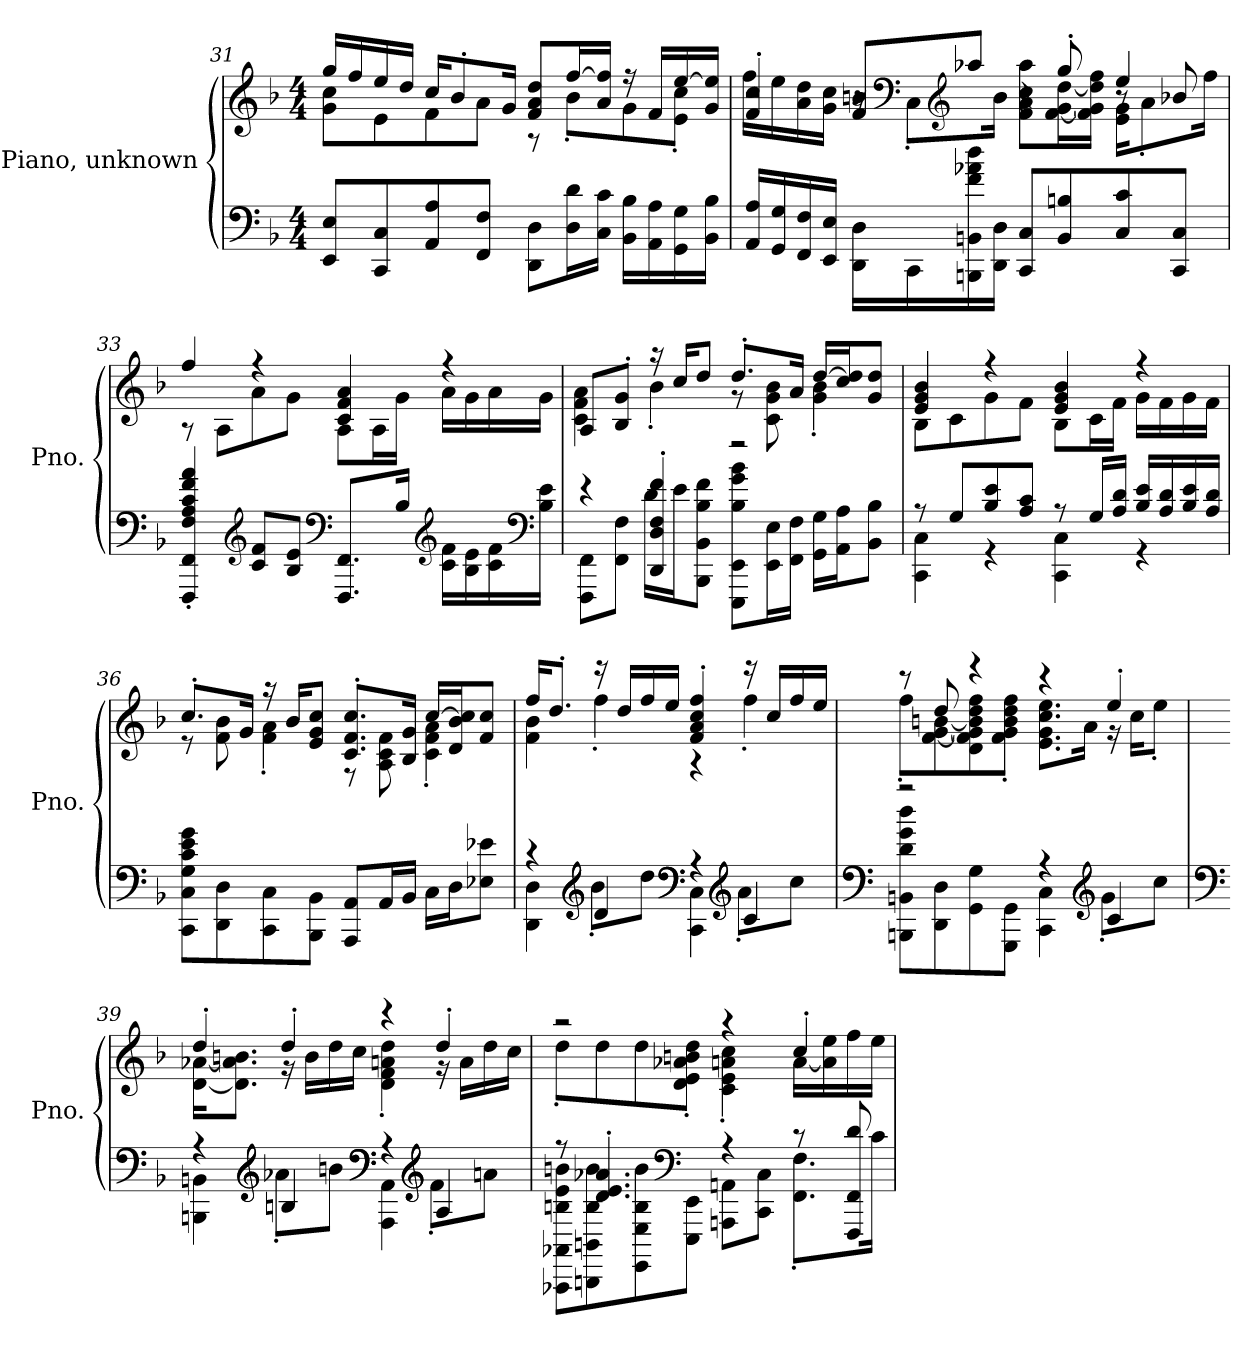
**kern	**kern
*part1	*part1
*staff2	*staff1
*I"Piano, unknown	*
*I'Pno.	*
*clefF4	*clefG2
*k[b-]	*k[b-]
*M4/4	*M4/4
=31	=31
*	*^
8EE/ 8E/L	16gg/LL	8g\ 8cc\L
.	16ff/	.
8CC/ 8C/	16ee/	8e\
.	16dd/JJ	.
8AA/ 8A/	16cc/KL	8f\
.	8b-'/	.
8FF/ 8F/J	.	8a\J
.	16g/Jk	.
8DD\ 8D\L	8f/ 8a/ 8dd/L	8r
16D\ 16d\L	[16ff/L	8b-'\L
16C\ 16c\JJ	16a/ 16ff/]JJ	.
16BB-\ 16B-\LL	16r	8g\
16AA\ 16A\	16f/LL	.
16GG\ 16G\	[16ee/	8e\' 8cc\'J
16BB-\ 16B-\JJ	16g/ 16ee/]JJ	.
!!LO:LB:g=z
=32	=32	=32
*	*	*^
16AA/ 16A/LL	4f/' 4cc/'	16ff\LL	2r
16GG/ 16G/	.	16ee\	.
16FF/ 16F/	.	16a\ 16dd\	.
16EE/ 16E/JJ	.	16g\ 16cc\JJ	.
16DD\ 16D\LL	8f/ 8bn/L	16r	.
*	*clefF4	*	*
16CC\	.	8C'\L	.
*	*clefG2	*	*
16BBBn\ 16BBn\ 16f\ 16a-X\ 16dd\	8aa-X/J	.	.
16DD\ 16D\JJ	.	16b\Jk	.
8CC/ 8C/L	8r	8f\ 8a\ 8cc\ 8aa-\L	4r
8BB/ 8Bn/	8gg'/	[16f\ [16g\ [16dd\L	.
.	.	16f\] 16g\] 16dd\] 16ff\JJ	.
8C/ 8c/	4ee/	16e\ 16g\KL	8r
.	.	8a'\	.
8CC/ 8C/J	.	.	8b-X/
.	.	16ff\Jk	.
*	*	*v	*v
=33	=33	=33
4FFF/' 4FF/' 4F/' 4A/' 4c/' 4f/' 4a/'	4ff/	8r
.	.	8A\L
*clefG2	*	*
8c/ 8f/L	4r	8a\
8B-/ 8e/J	.	8g\J
*clefF4	*	*
8.FFF/ 8.FF/L	4c/ 4f/ 4a/	8A\L
.	.	16A\L
16B-/Jk	.	16g\JJ
*clefG2	*	*
16c\ 16f\LL	4r	16a\LL
16B-\ 16e\	.	16g\
16c\ 16f\	.	16a\
*clefF4	*	*
16B-\ 16e\JJ	.	16g\JJ
!!LO:LB:g=z	!!
=34	=34	=34
*^	*	*
4r	8FFF\ 8FF\L	8A/L	4c\ 4f\ 4a\
.	8FF\ 8F\J	8B-/' 8g/'J	.
4DD/' 4D/' 4F/' 4f/'	16d\LL	16r	4b-'\
.	16e\J	16cc/KL	.
.	8BBB-\ 8BB-\ 8B-\ 8f\J	8dd/J	.
2r	8EEE\ 8EE\ 8B-\ 8g\ 8b-\L	8.dd'/L	8r
.	16EE\ 16E\L	.	8c\ 8g\ 8b-\
.	16FF\ 16F\JJ	16a/Jk	.
.	16GG\ 16G\LL	[16dd/LL	4g\' 4b-\'
.	16AA\ 16A\J	16cc/ 16dd/]J	.
.	8BB-\ 8B-\J	8g/ 8dd/J	.
=35	=35	=35	=35
8r	4CC\ 4C\	4e/ 4g/ 4b-/	8B-\L
8G/L	.	.	8c\
8B-/ 8e/	4r	4r	8g\
8A/ 8c/J	.	.	8f\J
8r	4CC\ 4C\	4e/ 4g/ 4b-/	8B-\L
16G/LL	.	.	16c\L
16A/ 16d/JJ	.	.	16f\JJ
16B-/ 16e/LL	4r	4r	16g\LL
16A/ 16d/	.	.	16f\
16B-/ 16e/	.	.	16g\
16A/ 16d/JJ	.	.	16f\JJ
*v	*v	*	*
=36	=36	=36
8CC\ 8C\ 8G\ 8c\ 8e\ 8g\L	8.cc'/L	8r
8DD\ 8D\	.	8f\ 8b-\
.	16g/Jk	.
8CC\ 8C\	16r	4f\' 4a\'
.	16b-/KL	.
8BBB-\ 8BB-\J	8e/ 8g/ 8cc/J	.
8AAA/ 8AA/L	8.c/' 8.f/' 8.cc/'L	8r
16AA/L	.	8A\ 8c\ 8f\
16BB-/JJ	16B-/ 16g/Jk	.
16C\LL	[16cc/LL	4c\' 4f\' 4a\'
16D\J	16d/ 16b-/ 16cc/]J	.
8E-X\ 8e-X\J	8f/ 8cc/J	.
!!LO:LB:g=z	!!
=37	=37	=37
*^	*	*
4r	4DD\ 4D\	16ff/KL	4f\ 4b-\
.	.	8.dd'/J	.
*clefG2	*	*	*
4d/	8b-'\L	16r	4ff'\
.	.	16dd/LL	.
.	8dd\J	16ff/	.
.	.	16ee/JJ	.
*clefF4	*	*	*
4r	4CC\ 4C\	4f/' 4a/' 4cc/' 4ff/'	4r
*clefG2	*	*	*
4c/	8a'\L	16r	4ff'\
.	.	16cc/LL	.
.	8cc\J	16ff/	.
.	.	16ee/JJ	.
=38	=38	=38	=38
*clefF4	*	*	*
2r	8BBBn\ 8BBn\ 8d\ 8g\ 8dd\L	8r	8ff'\L
.	8DD\ 8D\	8dd/	[8f\ [8g\ [8bn\
.	8GG\ 8G\	4r	8d\ 8f\] 8g\] 8b\] 8dd\ 8ff\
.	8GGG\ 8GG\J	.	8f\' 8g\' 8b\' 8dd\' 8ff\'J
4r	4CC\ 4C\	4r	8.e\ 8.g\ 8.cc\ 8.ee\L
.	.	.	16a\Jk
*clefG2	*	*	*
4c/	8g'\L	4ee'/	16r
.	.	.	16cc\KL
.	8cc\J	.	8ee'\J
!!LO:PB:g=z	!!
=39	=39	=39	=39
*clefF4	*	*	*
4r	4BBBn\ 4BBn\	4dd'/	[16d\ [16a-X\KL
.	.	.	8.d\] 8.a-\] 8.bn\J
*clefG2	*	*	*
4Bn/	8a-X'\L	4dd'/	16r
.	.	.	16b\LL
.	8bn\J	.	16dd\
.	.	.	16cc\JJ
*clefF4	*	*	*
4r	4AAA\ 4AA\	4r	4d\' 4f\' 4an\' 4dd\'
*clefG2	*	*	*
4A/	8f'\L	4dd'/	16r
.	.	.	16a\LL
.	8an\J	.	16dd\
.	.	.	16cc\JJ
=40	=40	=40	=40
8r	8AAA-X\ 8AA-X\ 8Bn\ 8e\ 8bn\L	2r	8dd'\L
4.d/' 4.e/' 4.a-X/'	8BBBn\ 8BBn\ 8B\ 8b\	.	8dd\
.	8EE\ 8E\ 8B\ 8b\	.	8dd\
*clefF4	*	*	*
.	8EEE\ 8EE\J	.	8d\' 8e\' 8a-X\' 8bn\' 8dd\'J
4r	8AAAn\ 8AAn\L	4r	4c\' 4e\' 4an\' 4cc\'
.	8CC\ 8C\J	.	.
8r	8.FF\' 8.F\'L	4cc'/	[16a\LL
.	.	.	16a\] 16ee\
8FFF/ 8FF/ 8d/	.	.	16ff\
.	16c\Jk	.	16ee\JJ
*v	*v	*	*
*	*v	*v
=	=
*-	*-
